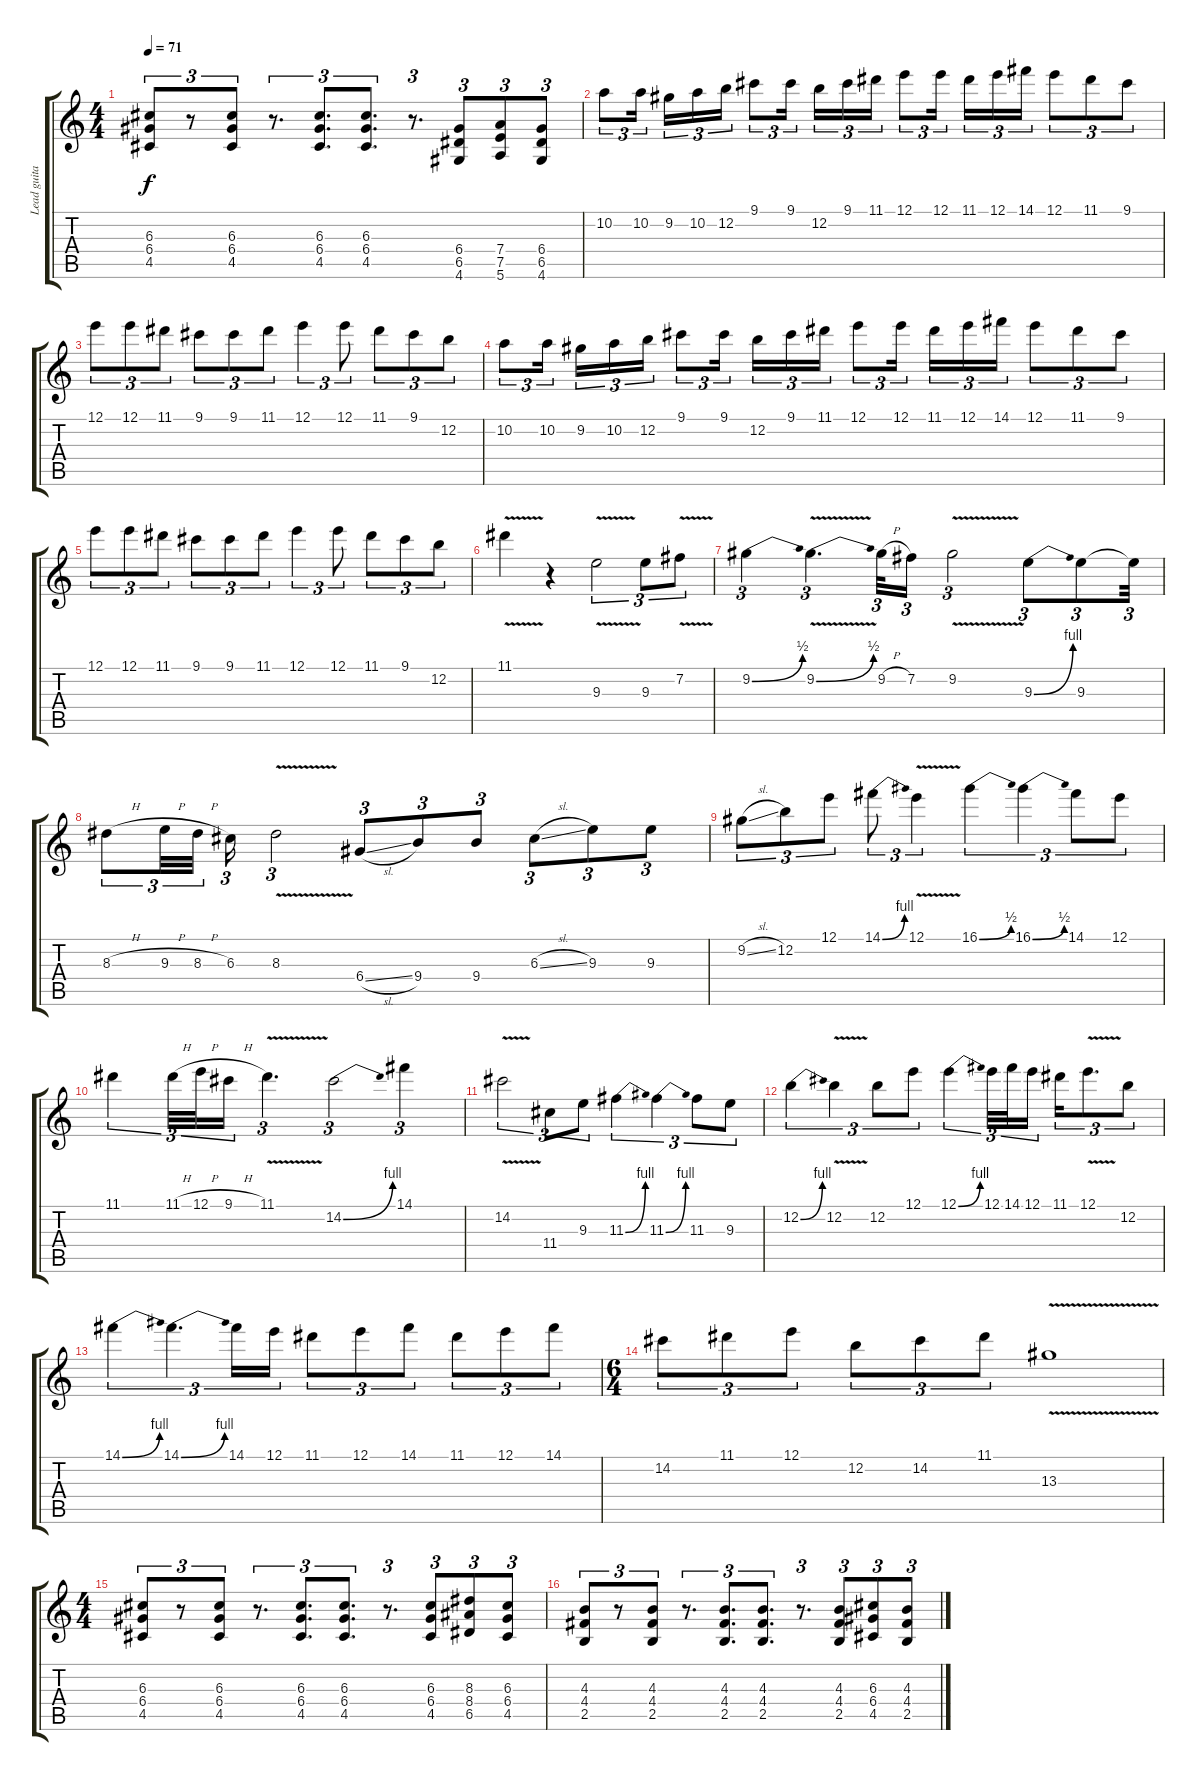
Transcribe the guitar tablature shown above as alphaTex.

\track ("Lead guitar" "Lead guita") {instrument distortionguitar}
\staff {score tabs}
\tuning (E4 B3 G3 D3 A2 E2) {hide}
\ts (4 4)
\tempo 71
\clef g2
\ks c
(6.3 6.4 4.5).8{tu (3 2) dy f} r.8{tu (3 2)} (6.3 6.4 4.5).8{tu (3 2)} r.8{d tu (3 2)} (6.3 6.4 4.5).8{d tu (3 2)} (6.3 6.4 4.5).8{d tu (3 2)} r.8{d tu (3 2)} (6.4 6.5 4.6).8{tu (3 2)} (7.4 7.5 5.6).8{tu (3 2)} (6.4 6.5 4.6).8{tu (3 2)} |
10.2.8{tu (3 2) volume 14 instrument overdrivenguitar} 10.2.16{tu (3 2) beam splitsecondary} 9.2.16{tu (3 2)} 10.2.16{tu (3 2)} 12.2.16{tu (3 2)} 9.1.8{tu (3 2)} 9.1.16{tu (3 2) beam splitsecondary} 12.2.16{tu (3 2)} 9.1.16{tu (3 2)} 11.1.16{tu (3 2)} 12.1.8{tu (3 2)} 12.1.16{tu (3 2) beam splitsecondary} 11.1.16{tu (3 2)} 12.1.16{tu (3 2)} 14.1.16{tu (3 2)} 12.1.8{tu (3 2)} 11.1.8{tu (3 2)} 9.1.8{tu (3 2)} |
12.1.8{tu (3 2)} 12.1.8{tu (3 2)} 11.1.8{tu (3 2)} 9.1.8{tu (3 2)} 9.1.8{tu (3 2)} 11.1.8{tu (3 2)} 12.1.4{tu (3 2)} 12.1.8{tu (3 2)} 11.1.8{tu (3 2)} 9.1.8{tu (3 2)} 12.2.8{tu (3 2)} |
10.2.8{tu (3 2)} 10.2.16{tu (3 2) beam splitsecondary} 9.2.16{tu (3 2)} 10.2.16{tu (3 2)} 12.2.16{tu (3 2)} 9.1.8{tu (3 2)} 9.1.16{tu (3 2) beam splitsecondary} 12.2.16{tu (3 2)} 9.1.16{tu (3 2)} 11.1.16{tu (3 2)} 12.1.8{tu (3 2)} 12.1.16{tu (3 2) beam splitsecondary} 11.1.16{tu (3 2)} 12.1.16{tu (3 2)} 14.1.16{tu (3 2)} 12.1.8{tu (3 2)} 11.1.8{tu (3 2)} 9.1.8{tu (3 2)} |
12.1.8{tu (3 2)} 12.1.8{tu (3 2)} 11.1.8{tu (3 2)} 9.1.8{tu (3 2)} 9.1.8{tu (3 2)} 11.1.8{tu (3 2)} 12.1.4{tu (3 2)} 12.1.8{tu (3 2)} 11.1.8{tu (3 2)} 9.1.8{tu (3 2)} 12.2.8{tu (3 2)} |
11.1{v}.4 r.4 9.3{v}.2{tu (3 2)} 9.3.8{tu (3 2)} 7.2{v}.8{tu (3 2)} |
9.2{be (bend 0 0 60 2)}.4{tu (3 2)} 9.2{be (bend 0 0 60 2) v}.4{d tu (3 2)} 9.2{h}.32{tu (3 2)} 7.2.16{tu (3 2)} 9.2{v}.2{tu (3 2)} 9.3{be (bend 0 0 60 4)}.8{tu (3 2)} 9.3.8{tu (3 2)} 9.3{t}.32{tu (3 2)} |
8.3{h}.8{tu (3 2)} 9.3{h}.32{tu (3 2)} 8.3{h}.32{tu (3 2) beam splitsecondary} 6.3.16{tu (3 2)} 8.3{v}.2{tu (3 2)} 6.4{sl}.8{tu (3 2)} 9.4.8{tu (3 2)} 9.4.8{tu (3 2)} 6.3{sl}.8{tu (3 2)} 9.3.8{tu (3 2)} 9.3.8{tu (3 2)} |
9.2{sl}.8{tu (3 2)} 12.2.8{tu (3 2)} 12.1.8{tu (3 2)} 14.1{be (bend 0 0 60 4)}.8{tu (3 2)} 12.1{v}.4{tu (3 2)} 16.1{be (bend 0 0 60 2)}.4{tu (3 2)} 16.1{be (bend 0 0 60 2)}.4{tu (3 2)} 14.1.8{tu (3 2)} 12.1.8{tu (3 2)} |
11.1.4{tu (3 2)} 11.1{h}.32{tu (3 2)} 12.1{h}.32{tu (3 2)} 9.1{h}.16{tu (3 2)} 11.1{v}.4{d tu (3 2)} 14.2{be (bend 0 0 60 4)}.2{tu (3 2)} 14.1.4{tu (3 2)} |
14.2{v}.2{tu (3 2)} 11.4.8{tu (3 2)} 9.3.8{tu (3 2)} 11.3{be (bend 0 0 60 4)}.4{tu (3 2)} 11.3{be (bend 0 0 60 4)}.4{tu (3 2)} 11.3.8{tu (3 2)} 9.3.8{tu (3 2)} |
12.2{be (bend 0 0 60 4)}.4{tu (3 2)} 12.2{v}.4{tu (3 2)} 12.2.8{tu (3 2)} 12.1.8{tu (3 2)} 12.1{be (bend 0 0 60 4)}.4{tu (3 2)} 12.1.32{tu (3 2)} 14.1.32{tu (3 2)} 12.1.16{tu (3 2)} 11.1.16{tu (3 2)} 12.1{v}.8{d tu (3 2)} 12.2.8{tu (3 2)} |
14.1{be (bend 0 0 60 4)}.4{tu (3 2)} 14.1{be (bend 0 0 60 4)}.4{d tu (3 2)} 14.1.16{tu (3 2)} 12.1.16{tu (3 2)} 11.1.8{tu (3 2)} 12.1.8{tu (3 2)} 14.1.8{tu (3 2)} 11.1.8{tu (3 2)} 12.1.8{tu (3 2)} 14.1.8{tu (3 2)} |
\ts (6 4)
14.2.8{tu (3 2)} 11.1.8{tu (3 2)} 12.1.8{tu (3 2)} 12.2.8{tu (3 2)} 14.2.8{tu (3 2)} 11.1.8{tu (3 2)} 13.3{v}.1 |
\ts (4 4)
(6.3 6.4 4.5).8{tu (3 2) volume 12 instrument distortionguitar} r.8{tu (3 2)} (6.3 6.4 4.5).8{tu (3 2)} r.8{d tu (3 2)} (6.3 6.4 4.5).8{d tu (3 2)} (6.3 6.4 4.5).8{d tu (3 2)} r.8{d tu (3 2)} (6.3 6.4 4.5).8{tu (3 2)} (8.3 8.4 6.5).8{tu (3 2)} (6.3 6.4 4.5).8{tu (3 2)} |
(4.3 4.4 2.5).8{tu (3 2)} r.8{tu (3 2)} (4.3 4.4 2.5).8{tu (3 2)} r.8{d tu (3 2)} (4.3 4.4 2.5).8{d tu (3 2)} (4.3 4.4 2.5).8{d tu (3 2)} r.8{d tu (3 2)} (4.3 4.4 2.5).8{tu (3 2)} (6.3 6.4 4.5).8{tu (3 2)} (4.3 4.4 2.5).8{tu (3 2)}
